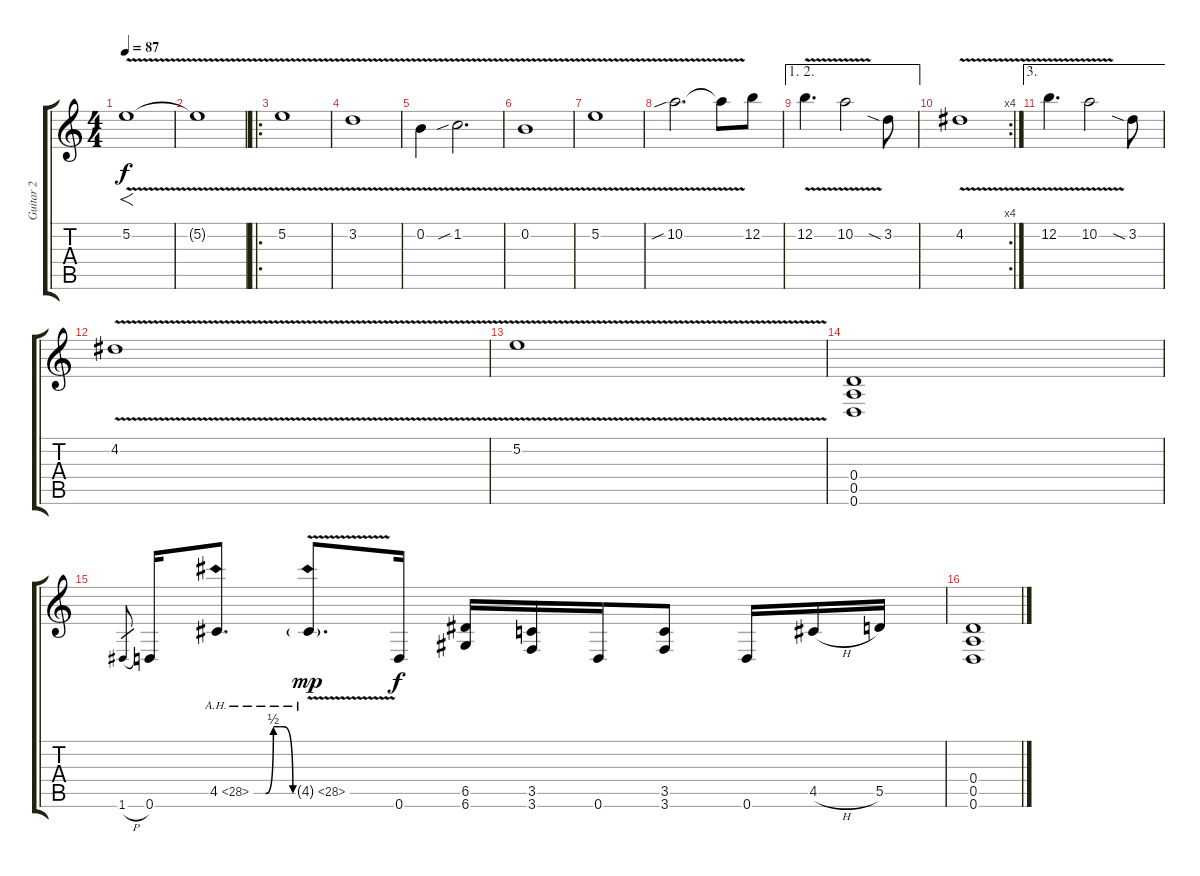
\track ("Guitar 2" "Guitar 2") {instrument distortionguitar}
\staff {score tabs}
\tuning (E4 B3 G3 D3 A2 D2) {hide}
\ts (4 4)
\tempo 87
\tempo 90
\tempo 87
\clef g2
\ks c
5.2{v}.1{f dy f volume 13 instrument distortionguitar} |
5.2{t}.1 |
\ro
5.2{v}.1 |
3.2{v}.1 |
0.2{v}.4 1.2{v sib}.2{d} |
0.2{v}.1 |
5.2{v}.1 |
10.2{v sib}.2{d} 10.2{t}.8 12.2.8 |
\ae (1 2)
12.2{v}.4{d} 10.2{v}.2 3.2{sia}.8 |
\rc 4
4.2{v}.1 |
\ae 3
12.2{v}.4{d} 10.2{v}.2 3.2{sia}.8 |
4.2{v}.1 |
5.2{v}.1{volume 0} |
(0.4 0.5 0.6).1 |
1.6{h}.8{gr} 0.6.16{volume 16} 4.5{be (custom 0 0 18 0 30 2 39 2 41 2 45 2 60 0) ah 24}.8{d} 4.5{ah 24 v g}.8{d dy mp} 0.6.16{dy f} (6.5 6.6).16 (3.5 3.6).16 0.6.16 (3.5 3.6).8 0.6.16 4.5{h}.16 5.5.16 |
(0.4 0.5 0.6).1
